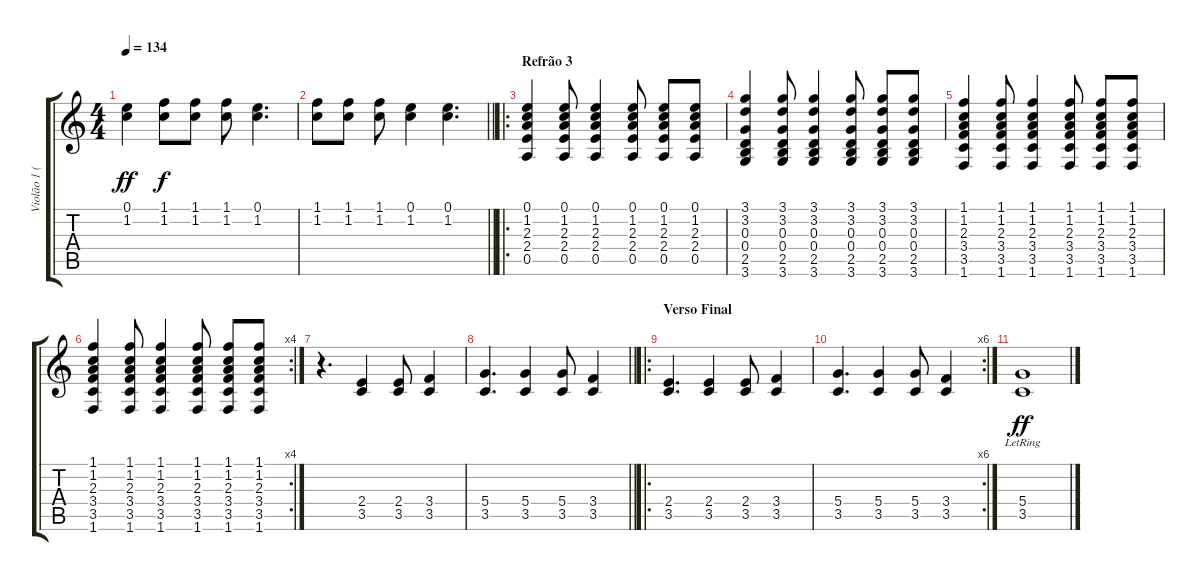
\track ("Violão 1 (Kiko Zambianchi)" "Violão 1 (") {instrument acousticguitarnylon}
\staff {score tabs}
\tuning (E4 B3 G3 D3 A2 E2) {hide}
\ts (4 4)
\tempo 134
\clef g2
\ks c
(0.1 1.2).4{dy ff} (1.1 1.2).8{dy f} (1.1 1.2).8 (1.1 1.2).8 (0.1 1.2).4{d} |
\barLineRight lightlight
(1.1 1.2).8 (1.1 1.2).8 (1.1 1.2).8 (0.1 1.2).4 (0.1 1.2).4{d} |
\ro
\section ("" "Refrão 3")
(0.1 1.2 2.3 2.4 0.5).4 (0.1 1.2 2.3 2.4 0.5).8 (0.1 1.2 2.3 2.4 0.5).4 (0.1 1.2 2.3 2.4 0.5).8 (0.1 1.2 2.3 2.4 0.5).8 (0.1 1.2 2.3 2.4 0.5).8 |
(3.1 3.2 0.3 0.4 2.5 3.6).4 (3.1 3.2 0.3 0.4 2.5 3.6).8 (3.1 3.2 0.3 0.4 2.5 3.6).4 (3.1 3.2 0.3 0.4 2.5 3.6).8 (3.1 3.2 0.3 0.4 2.5 3.6).8 (3.1 3.2 0.3 0.4 2.5 3.6).8 |
(1.1 1.2 2.3 3.4 3.5 1.6).4 (1.1 1.2 2.3 3.4 3.5 1.6).8 (1.1 1.2 2.3 3.4 3.5 1.6).4 (1.1 1.2 2.3 3.4 3.5 1.6).8 (1.1 1.2 2.3 3.4 3.5 1.6).8 (1.1 1.2 2.3 3.4 3.5 1.6).8 |
\rc 4
(1.1 1.2 2.3 3.4 3.5 1.6).4 (1.1 1.2 2.3 3.4 3.5 1.6).8 (1.1 1.2 2.3 3.4 3.5 1.6).4 (1.1 1.2 2.3 3.4 3.5 1.6).8 (1.1 1.2 2.3 3.4 3.5 1.6).8 (1.1 1.2 2.3 3.4 3.5 1.6).8 |
r.4{d} (2.4 3.5).4 (2.4 3.5).8 (3.4 3.5).4 |
\barLineRight lightlight
(5.4 3.5).4{d} (5.4 3.5).4 (5.4 3.5).8 (3.4 3.5).4 |
\ro
\section ("" "Verso Final")
(2.4 3.5).4{d} (2.4 3.5).4 (2.4 3.5).8 (3.4 3.5).4 |
\rc 6
(5.4 3.5).4{d} (5.4 3.5).4 (5.4 3.5).8 (3.4 3.5).4 |
(5.4 3.5{lr}).1{dy ff}
